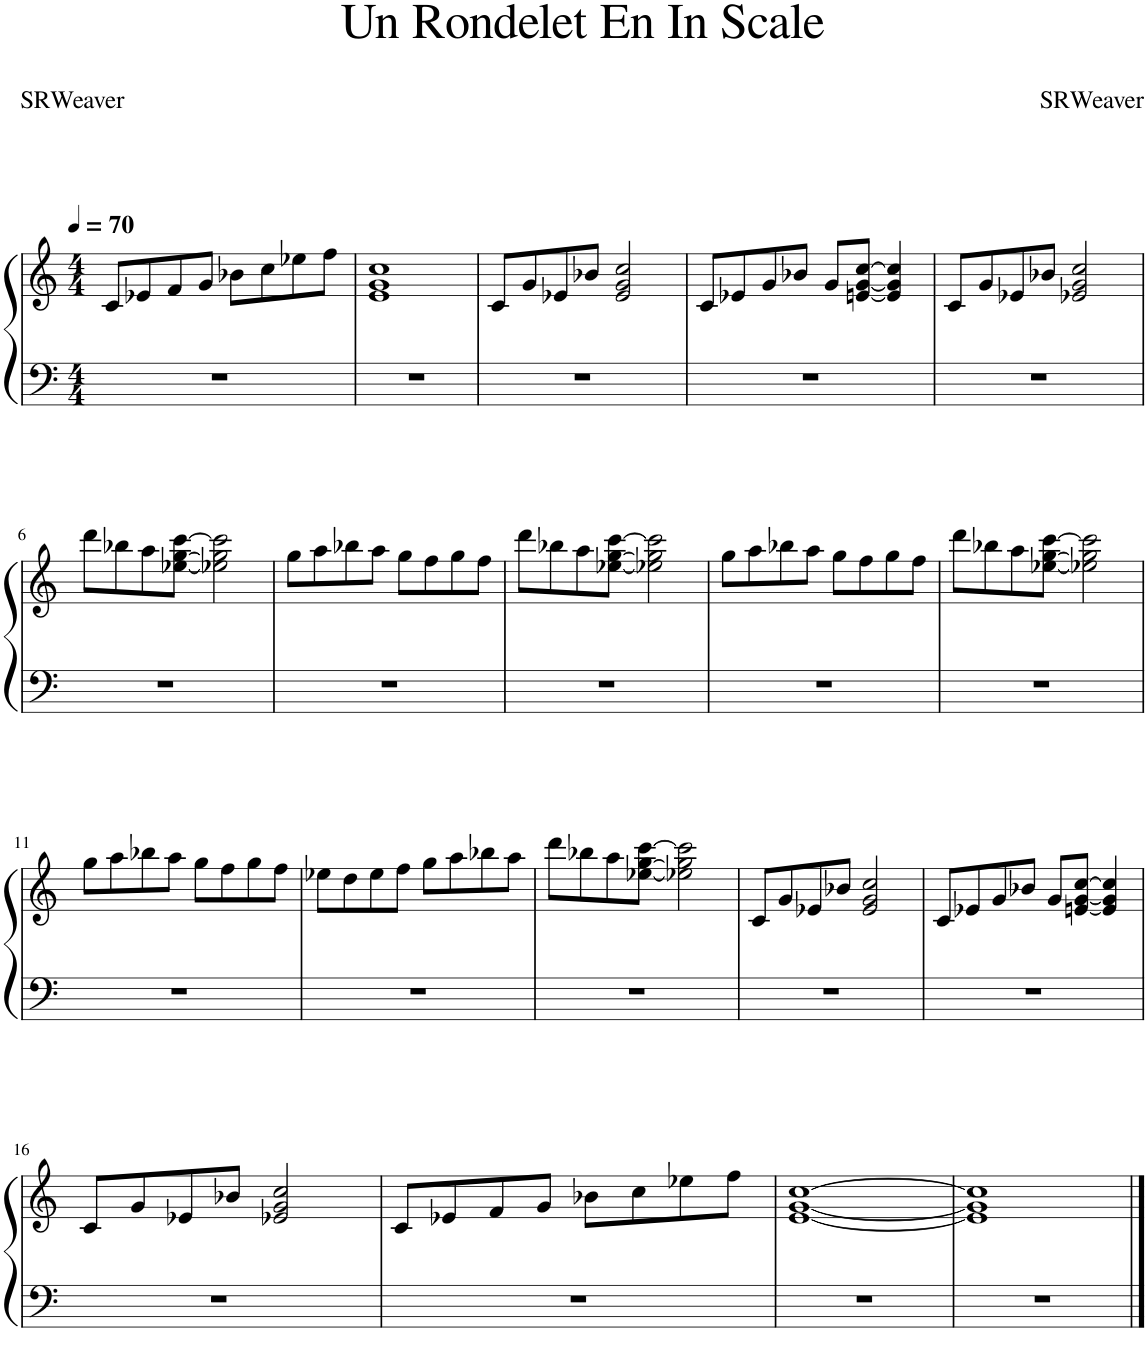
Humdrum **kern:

**kern	**kern
*part1	*part1
*staff2	*staff1
*I"Piano	*
*I'Pno.	*
*clefF4	*clefG2
*k[]	*k[]
*M4/4	*M4/4
*MM70	*MM70
=1	=1
1r	8c/L
.	8e-X/
.	8f/
.	8g/J
.	8b-X\L
.	8cc\
.	8ee-X\
.	8ff\J
=2	=2
1r	1e 1g 1cc
=3	=3
1r	8c/L
.	8g/
.	8e-X/
.	8b-X/J
.	2e-/ 2g/ 2cc/
=4	=4
1r	8c/L
.	8e-X/
.	8g/
.	8b-X/J
.	8g/L
.	[8en/ [8g/ [8cc/J
.	4e/] 4g/] 4cc/]
=5	=5
1r	8c/L
.	8g/
.	8e-X/
.	8b-X/J
.	2e-X/ 2g/ 2cc/
!!LO:LB:g=z
=6	=6
1r	8ddd\L
.	8bb-X\
.	8aa\
.	[8ee-X\ [8gg\ [8ccc\J
.	2ee-X\] 2gg\] 2ccc\]
=7	=7
1r	8gg\L
.	8aa\
.	8bb-X\
.	8aa\J
.	8gg\L
.	8ff\
.	8gg\
.	8ff\J
=8	=8
1r	8ddd\L
.	8bb-X\
.	8aa\
.	[8ee-X\ [8gg\ [8ccc\J
.	2ee-X\] 2gg\] 2ccc\]
=9	=9
1r	8gg\L
.	8aa\
.	8bb-X\
.	8aa\J
.	8gg\L
.	8ff\
.	8gg\
.	8ff\J
=10	=10
1r	8ddd\L
.	8bb-X\
.	8aa\
.	[8ee-X\ [8gg\ [8ccc\J
.	2ee-X\] 2gg\] 2ccc\]
!!LO:LB:g=z
=11	=11
1r	8gg\L
.	8aa\
.	8bb-X\
.	8aa\J
.	8gg\L
.	8ff\
.	8gg\
.	8ff\J
=12	=12
1r	8ee-X\L
.	8dd\
.	8ee-\
.	8ff\J
.	8gg\L
.	8aa\
.	8bb-X\
.	8aa\J
=13	=13
1r	8ddd\L
.	8bb-X\
.	8aa\
.	[8ee-X\ [8gg\ [8ccc\J
.	2ee-X\] 2gg\] 2ccc\]
=14	=14
1r	8c/L
.	8g/
.	8e-X/
.	8b-X/J
.	2e-/ 2g/ 2cc/
=15	=15
1r	8c/L
.	8e-X/
.	8g/
.	8b-X/J
.	8g/L
.	[8en/ [8g/ [8cc/J
.	4e/] 4g/] 4cc/]
!!LO:LB:g=z
=16	=16
1r	8c/L
.	8g/
.	8e-X/
.	8b-X/J
.	2e-X/ 2g/ 2cc/
=17	=17
1r	8c/L
.	8e-X/
.	8f/
.	8g/J
.	8b-X\L
.	8cc\
.	8ee-X\
.	8ff\J
=18	=18
1r	[1e [1g [1cc
=19	=19
1r	1e] 1g] 1cc]
==	==
*-	*-
